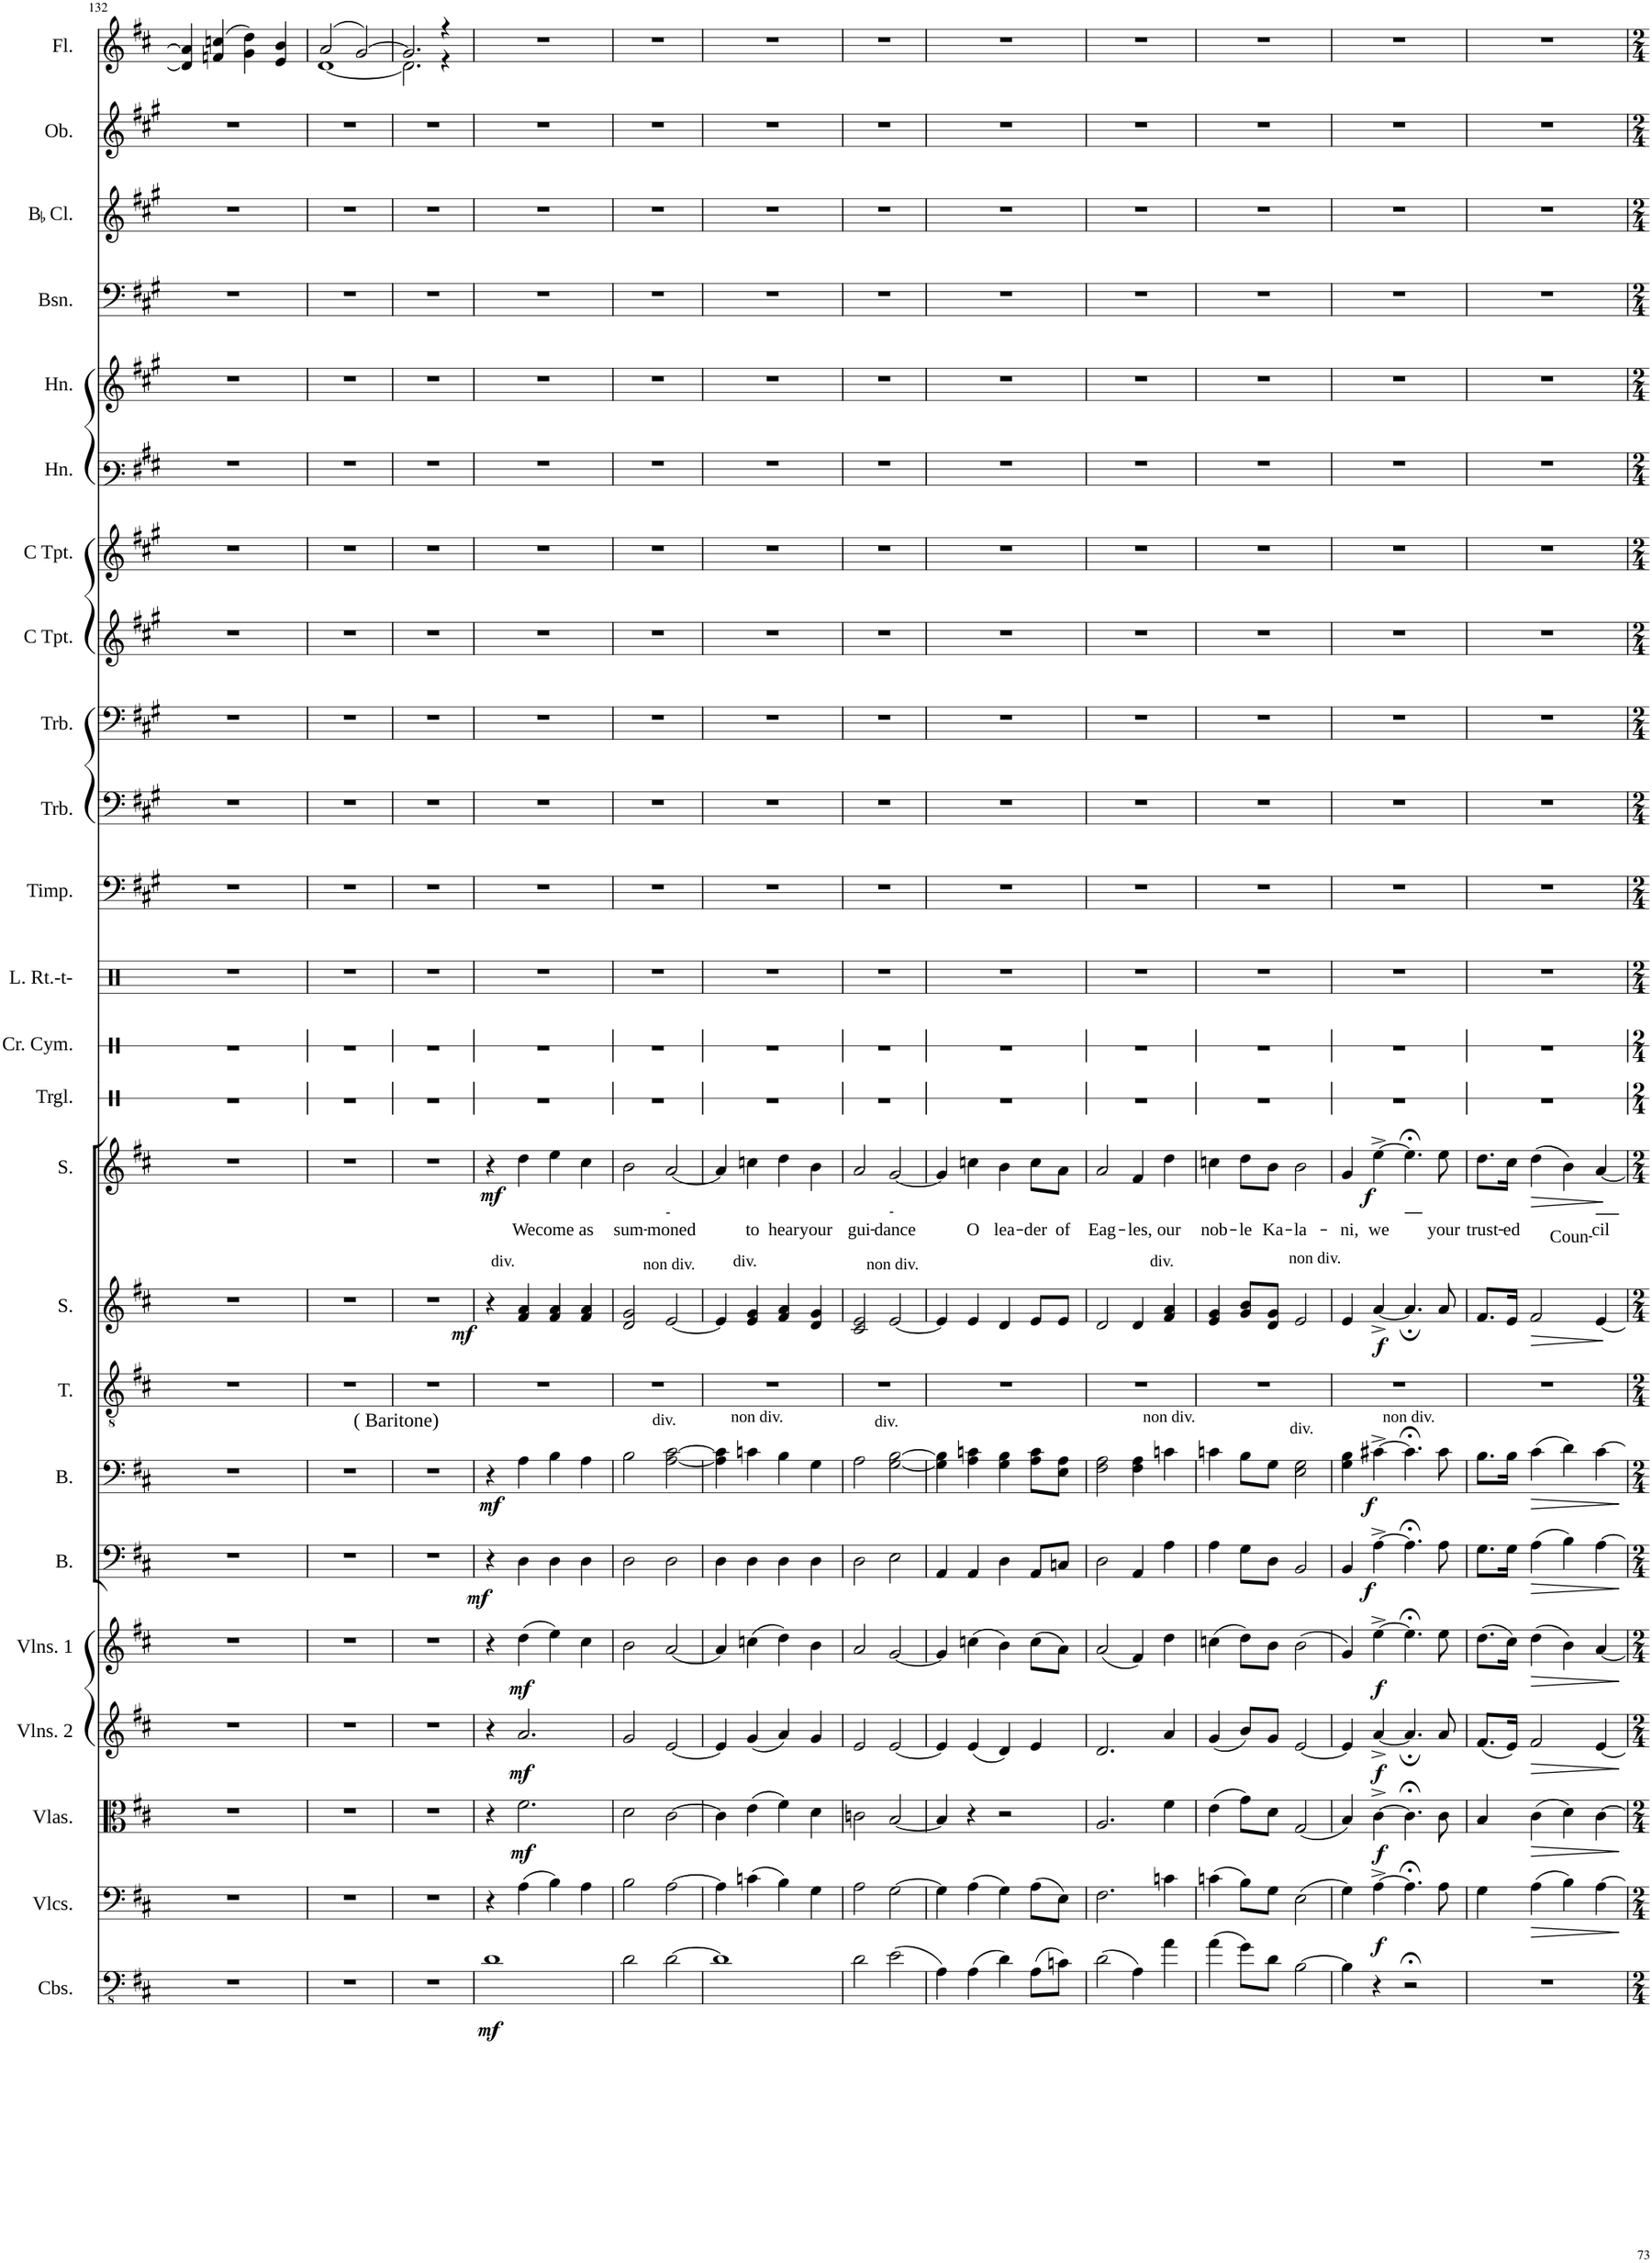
**kern	**dynam	**kern	**dynam	**kern	**dynam	**kern	**dynam	**kern	**dynam	**kern	**dynam	**kern	**dynam	**kern	**kern	**dynam	**kern	**text	**dynam	**kern	**kern	**kern	**kern	**kern	**kern	**kern	**kern	**kern	**kern	**kern	**kern	**kern	**kern
*part24	*part24	*part23	*part23	*part22	*part22	*part21	*part21	*part20	*part20	*part19	*part19	*part18	*part18	*part17	*part16	*part16	*part15	*part15	*part15	*part14	*part13	*part12	*part11	*part10	*part9	*part8	*part7	*part6	*part5	*part4	*part3	*part2	*part1
*staff24	*staff24	*staff23	*staff23	*staff22	*staff22	*staff21	*staff21	*staff20	*staff20	*staff19	*staff19	*staff18	*staff18	*staff17	*staff16	*staff16	*staff15	*staff15	*staff15	*staff14	*staff13	*staff12	*staff11	*staff10	*staff9	*staff8	*staff7	*staff6	*staff5	*staff4	*staff3	*staff2	*staff1
*I"Contrabasses	*	*I"Violoncellos	*	*I"Violas	*	*I"Violins 2	*	*I"Violins 1	*	*I"Bass	*	*I"Bass	*	*I"Tenor	*I"Soprano	*	*I"Soprano	*	*	*I"Triangle	*I"Crash Cymbal	*I"Low Roto-toms	*I"Timpani	*I"Trombone	*I"Trombone	*I"C Trumpet	*I"C Trumpet	*I"Horn	*I"Horn	*I"Bassoon	*I"BaccidentalFlat Clarinet	*I"Oboe	*I"Flute
*I'Cbs.	*	*I'Vlcs.	*	*I'Vlas.	*	*I'Vlns. 2	*	*I'Vlns. 1	*	*I'B.	*	*I'B.	*	*I'T.	*I'S.	*	*I'S.	*	*	*I'Trgl.	*I'Cr. Cym.	*I'L. Rt.-t-	*I'Timp.	*I'Trb.	*I'Trb.	*I'C Tpt.	*I'C Tpt.	*I'Hn.	*I'Hn.	*I'Bsn.	*I'BaccidentalFlat Cl.	*I'Ob.	*I'Fl.
!!LO:PB:g=z
*clefFv4	*	*clefF4	*	*clefC3	*	*clefG2	*	*clefG2	*	*clefF4	*	*clefF4	*	*clefGv2	*clefG2	*	*clefG2	*	*	*clefX	*clefX	*clefX	*clefF4	*clefF4	*clefF4	*clefG2	*clefG2	*clefF3	*clefG2	*clefF4	*clefG2	*clefG2	*clefG2
*	*	*	*	*	*	*	*	*	*	*	*	*	*	*	*	*	*	*	*	*	*	*	*	*	*	*	*	*ITrd4c7	*ITrd4c7	*	*ITrd1c2	*	*
*k[f#c#]	*	*k[f#c#]	*	*k[f#c#]	*	*k[f#c#]	*	*k[f#c#]	*	*k[f#c#]	*	*k[f#c#]	*	*k[f#c#]	*k[f#c#]	*	*k[f#c#]	*	*	*k[]	*k[]	*k[b-]	*k[f#c#g#]	*k[f#c#g#]	*k[f#c#g#]	*k[f#c#g#]	*k[f#c#g#]	*k[f#c#g#]	*k[f#c#g#]	*k[f#c#g#]	*k[f#c#g#]	*k[f#c#g#]	*k[f#c#]
*M4/4	*	*M4/4	*	*M4/4	*	*M4/4	*	*M4/4	*	*M4/4	*	*M4/4	*	*M4/4	*M4/4	*	*M4/4	*	*	*M4/4	*M4/4	*M4/4	*M4/4	*M4/4	*M4/4	*M4/4	*M4/4	*M4/4	*M4/4	*M4/4	*M4/4	*M4/4	*M4/4
=132	=132	=132	=132	=132	=132	=132	=132	=132	=132	=132	=132	=132	=132	=132	=132	=132	=132	=132	=132	=132	=132	=132	=132	=132	=132	=132	=132	=132	=132	=132	=132	=132	=132
1r	.	1r	.	1r	.	1r	.	1r	.	1r	.	1r	.	1r	1r	.	1r	.	.	1r	1r	1r	1r	1r	1r	1r	1r	1r	1r	1r	1r	1r	4d/] 4a/]
.	.	.	.	.	.	.	.	.	.	.	.	.	.	.	.	.	.	.	.	.	.	.	.	.	.	.	.	.	.	.	.	.	(4fn/ 4ccn/
.	.	.	.	.	.	.	.	.	.	.	.	.	.	.	.	.	.	.	.	.	.	.	.	.	.	.	.	.	.	.	.	.	4g\ 4dd\)
.	.	.	.	.	.	.	.	.	.	.	.	.	.	.	.	.	.	.	.	.	.	.	.	.	.	.	.	.	.	.	.	.	4e/ 4b/
=133	=133	=133	=133	=133	=133	=133	=133	=133	=133	=133	=133	=133	=133	=133	=133	=133	=133	=133	=133	=133	=133	=133	=133	=133	=133	=133	=133	=133	=133	=133	=133	=133	=133
*	*	*	*	*	*	*	*	*	*	*	*	*	*	*	*	*	*	*	*	*	*	*	*	*	*	*	*	*	*	*	*	*	*^
!	!	!	!	!	!	!	!	!	!	!	!	!LO:TX:a:t=( Baritone)	!	!	!	!	!	!	!	!	!	!	!	!	!	!	!	!	!	!	!	!	!	!
1r	.	1r	.	1r	.	1r	.	1r	.	1r	.	1r	.	1r	1r	.	1r	.	.	1r	1r	1r	1r	1r	1r	1r	1r	1r	1r	1r	1r	1r	(2a/	[1d
.	.	.	.	.	.	.	.	.	.	.	.	.	.	.	.	.	.	.	.	.	.	.	.	.	.	.	.	.	.	.	.	.	[2g/)	.
=134	=134	=134	=134	=134	=134	=134	=134	=134	=134	=134	=134	=134	=134	=134	=134	=134	=134	=134	=134	=134	=134	=134	=134	=134	=134	=134	=134	=134	=134	=134	=134	=134	=134	=134
1r	.	1r	.	1r	.	1r	.	1r	.	1r	.	1r	.	1r	1r	.	1r	.	.	1r	1r	1r	1r	1r	1r	1r	1r	1r	1r	1r	1r	1r	2.g/]	2.d\]
.	.	.	.	.	.	.	.	.	.	.	.	.	.	.	.	.	.	.	.	.	.	.	.	.	.	.	.	.	.	.	.	.	4r	4r
=135	=135	=135	=135	=135	=135	=135	=135	=135	=135	=135	=135	=135	=135	=135	=135	=135	=135	=135	=135	=135	=135	=135	=135	=135	=135	=135	=135	=135	=135	=135	=135	=135	=135	=135
!	!	!	!	!	!	!	!	!	!	!	!	!	!	!	!LO:TX:a:t=div.	!	!	!	!	!	!	!	!	!	!	!	!	!	!	!	!	!	!	!
!	!LO:DY:b	!	!	!	!	!	!	!	!	!	!	!	!	!	!	!	!	!	!	!	!	!	!	!	!	!	!	!	!	!	!	!	!	!
*	*	*	*	*	*	*	*	*	*	*	*	*	*	*	*	*	*	*	*	*	*	*	*	*	*	*	*	*	*	*	*	*	*v	*v
1D	mf	4r	.	4r	.	4r	.	4r	.	4r	.	4r	.	1r	4r	.	4r	.	.	1r	1r	1r	1r	1r	1r	1r	1r	1r	1r	1r	1r	1r	1r
!	!	!	!	!	!LO:DY:b	!	!LO:DY:b	!	!LO:DY:b	!	!LO:DY:b	!	!LO:DY:b	!	!	!LO:DY:b	!	!LO:LY:b	!LO:DY:b	!	!	!	!	!	!	!	!	!	!	!	!	!	!
.	.	(4A\	.	2.f#\	mf	2.a/	mf	(4dd\	mf	4D\	mf	4A\	mf	.	4f#/ 4a/	mf	4dd\	We	mf	.	.	.	.	.	.	.	.	.	.	.	.	.	.
!	!	!	!	!	!	!	!	!	!	!	!	!	!	!	!	!	!	!LO:LY:b	!	!	!	!	!	!	!	!	!	!	!	!	!	!	!
.	.	4B\)	.	.	.	.	.	4ee\)	.	4D\	.	4B\	.	.	4f#/ 4a/	.	4ee\	come	.	.	.	.	.	.	.	.	.	.	.	.	.	.	.
!	!	!	!	!	!	!	!	!	!	!	!	!	!	!	!	!	!	!LO:LY:b	!	!	!	!	!	!	!	!	!	!	!	!	!	!	!
.	.	4A\	.	.	.	.	.	4cc#\	.	4D\	.	4A\	.	.	4f#/ 4a/	.	4cc#\	as	.	.	.	.	.	.	.	.	.	.	.	.	.	.	.
=136	=136	=136	=136	=136	=136	=136	=136	=136	=136	=136	=136	=136	=136	=136	=136	=136	=136	=136	=136	=136	=136	=136	=136	=136	=136	=136	=136	=136	=136	=136	=136	=136	=136
!	!	!	!	!	!	!	!	!	!	!	!	!	!	!	!	!	!	!LO:LY:b	!	!	!	!	!	!	!	!	!	!	!	!	!	!	!
*	*	*	*	*	*	*	*	*	*	*	*	*	*	*^	*	*	*	*	*	*	*	*	*	*	*	*	*	*	*	*	*	*	*
2D\	.	2B\	.	2d\	.	2g/	.	2b\	.	2D\	.	2B\	.	1r	2ryy	2d/ 2g/	.	2b\	sum-	.	1r	1r	1r	1r	1r	1r	1r	1r	1r	1r	1r	1r	1r	1r
!	!	!	!	!	!	!	!	!	!	!	!	!	!	!	!	!LO:TX:a:t=non div.	!	!	!	!	!	!	!	!	!	!	!	!	!	!	!	!	!	!
!	!	!	!	!	!	!	!	!	!	!	!	!	!	!	!LO:TX:b:t=div.	!	!	!	!	!	!	!	!	!	!	!	!	!	!	!	!	!	!	!
!	!	!	!	!	!	!	!	!	!	!	!	!	!	!	!	!	!	!	!LO:LY:b	!	!	!	!	!	!	!	!	!	!	!	!	!	!	!
[2D\	.	[2A\	.	[2c#\	.	[2e/	.	[2a/	.	2D\	.	[2A\ [2c#\	.	.	2ryy	[2e/	.	[2a/	-moned	.	.	.	.	.	.	.	.	.	.	.	.	.	.	.
=137	=137	=137	=137	=137	=137	=137	=137	=137	=137	=137	=137	=137	=137	=137	=137	=137	=137	=137	=137	=137	=137	=137	=137	=137	=137	=137	=137	=137	=137	=137	=137	=137	=137	=137
1D]	.	4A\]	.	4c#\]	.	4e/]	.	4a/]	.	4D\	.	4A\] 4c#\]	.	1r	4ryy	4e/]	.	4a/]	.	.	1r	1r	1r	1r	1r	1r	1r	1r	1r	1r	1r	1r	1r	1r
!	!	!	!	!	!	!	!	!	!	!	!	!	!	!	!	!LO:TX:a:t=div.	!	!	!	!	!	!	!	!	!	!	!	!	!	!	!	!	!	!
!	!	!	!	!	!	!	!	!	!	!	!	!	!	!	!LO:TX:b:t=non div.	!	!	!	!	!	!	!	!	!	!	!	!	!	!	!	!	!	!	!
!	!	!	!	!	!	!	!	!	!	!	!	!	!	!	!	!	!	!	!LO:LY:b	!	!	!	!	!	!	!	!	!	!	!	!	!	!	!
.	.	(4cn\	.	(4e\	.	(4g/	.	(4ccn\	.	4D\	.	4cn\	.	.	2.ryy	4e/ 4g/	.	4ccn\	to	.	.	.	.	.	.	.	.	.	.	.	.	.	.	.
!	!	!	!	!	!	!	!	!	!	!	!	!	!	!	!	!	!	!	!LO:LY:b	!	!	!	!	!	!	!	!	!	!	!	!	!	!	!
.	.	4B\)	.	4f#\)	.	4a/)	.	4dd\)	.	4D\	.	4B\	.	.	.	4f#/ 4a/	.	4dd\	hear	.	.	.	.	.	.	.	.	.	.	.	.	.	.	.
!	!	!	!	!	!	!	!	!	!	!	!	!	!	!	!	!	!	!	!LO:LY:b	!	!	!	!	!	!	!	!	!	!	!	!	!	!	!
.	.	4G\	.	4d\	.	4g/	.	4b\	.	4D\	.	4G\	.	.	.	4d/ 4g/	.	4b\	your	.	.	.	.	.	.	.	.	.	.	.	.	.	.	.
=138	=138	=138	=138	=138	=138	=138	=138	=138	=138	=138	=138	=138	=138	=138	=138	=138	=138	=138	=138	=138	=138	=138	=138	=138	=138	=138	=138	=138	=138	=138	=138	=138	=138	=138
!	!	!	!	!	!	!	!	!	!	!	!	!	!	!	!	!	!	!	!LO:LY:b	!	!	!	!	!	!	!	!	!	!	!	!	!	!	!
2D\	.	2A\	.	2cn\	.	2e/	.	2a/	.	2D\	.	2A\	.	1r	2ryy	2c#/ 2e/	.	2a/	gui-	.	1r	1r	1r	1r	1r	1r	1r	1r	1r	1r	1r	1r	1r	1r
!	!	!	!	!	!	!	!	!	!	!	!	!	!	!	!	!LO:TX:a:t=non div.	!	!	!	!	!	!	!	!	!	!	!	!	!	!	!	!	!	!
!	!	!	!	!	!	!	!	!	!	!	!	!	!	!	!LO:TX:b:t=div.	!	!	!	!	!	!	!	!	!	!	!	!	!	!	!	!	!	!	!
!	!	!	!	!	!	!	!	!	!	!	!	!	!	!	!	!	!	!	!LO:LY:b	!	!	!	!	!	!	!	!	!	!	!	!	!	!	!
(2E\	.	[2G\	.	[2B/	.	[2e/	.	[2g/	.	2E\	.	[2G\ [2B\	.	.	2ryy	[2e/	.	[2g/	-dance	.	.	.	.	.	.	.	.	.	.	.	.	.	.	.
*	*	*	*	*	*	*	*	*	*	*	*	*	*	*v	*v	*	*	*	*	*	*	*	*	*	*	*	*	*	*	*	*	*	*	*
=139	=139	=139	=139	=139	=139	=139	=139	=139	=139	=139	=139	=139	=139	=139	=139	=139	=139	=139	=139	=139	=139	=139	=139	=139	=139	=139	=139	=139	=139	=139	=139	=139	=139
4AA\)	.	4G\]	.	4B/]	.	4e/]	.	4g/]	.	4AA/	.	4G\] 4B\]	.	1r	4e/]	.	4g/]	.	.	1r	1r	1r	1r	1r	1r	1r	1r	1r	1r	1r	1r	1r	1r
!	!	!	!	!	!	!	!	!	!	!	!	!	!	!	!	!	!	!LO:LY:b	!	!	!	!	!	!	!	!	!	!	!	!	!	!	!
(4AA\	.	(4A\	.	4r	.	(4e/	.	(4ccn\	.	4AA/	.	4A\ 4cn\	.	.	4e/	.	4ccn\	O	.	.	.	.	.	.	.	.	.	.	.	.	.	.	.
!	!	!	!	!	!	!	!	!	!	!	!	!	!	!	!	!	!	!LO:LY:b	!	!	!	!	!	!	!	!	!	!	!	!	!	!	!
4D\)	.	4G\)	.	2r	.	4d/)	.	4b\)	.	4D\	.	4G\ 4B\	.	.	4d/	.	4b\	lea-	.	.	.	.	.	.	.	.	.	.	.	.	.	.	.
!	!	!	!	!	!	!	!	!	!	!	!	!	!	!	!	!	!	!LO:LY:b	!	!	!	!	!	!	!	!	!	!	!	!	!	!	!
(8AA\L	.	(8A\L	.	.	.	4e/	.	(8cc\L	.	8AA/L	.	8A\ 8c\L	.	.	8e/L	.	8cc\L	-der	.	.	.	.	.	.	.	.	.	.	.	.	.	.	.
!	!	!	!	!	!	!	!	!	!	!	!	!	!	!	!	!	!	!LO:LY:b	!	!	!	!	!	!	!	!	!	!	!	!	!	!	!
8Cn\J)	.	8E\J)	.	.	.	.	.	8a\J)	.	8Cn/J	.	8E\ 8A\J	.	.	8e/J	.	8a\J	of	.	.	.	.	.	.	.	.	.	.	.	.	.	.	.
=140	=140	=140	=140	=140	=140	=140	=140	=140	=140	=140	=140	=140	=140	=140	=140	=140	=140	=140	=140	=140	=140	=140	=140	=140	=140	=140	=140	=140	=140	=140	=140	=140	=140
!	!	!	!	!	!	!	!	!	!	!	!	!	!	!	!	!	!	!LO:LY:b	!	!	!	!	!	!	!	!	!	!	!	!	!	!	!
*	*	*	*	*	*	*	*	*	*	*	*	*	*	*^	*	*	*	*	*	*	*	*	*	*	*	*	*	*	*	*	*	*	*
(2D\	.	2.F#\	.	2.A/	.	2.d/	.	(2a/	.	2D\	.	2F#\ 2A\	.	1r	2.ryy	2d/	.	2a/	Eag-	.	1r	1r	1r	1r	1r	1r	1r	1r	1r	1r	1r	1r	1r	1r
!	!	!	!	!	!	!	!	!	!	!	!	!	!	!	!	!	!	!	!LO:LY:b	!	!	!	!	!	!	!	!	!	!	!	!	!	!	!
4AA\)	.	.	.	.	.	.	.	4f#/)	.	4AA/	.	4F#\ 4A\	.	.	.	4d/	.	4f#/	-les,	.	.	.	.	.	.	.	.	.	.	.	.	.	.	.
!	!	!	!	!	!	!	!	!	!	!	!	!	!	!	!	!LO:TX:a:t=div.	!	!	!	!	!	!	!	!	!	!	!	!	!	!	!	!	!	!
!	!	!	!	!	!	!	!	!	!	!	!	!	!	!	!LO:TX:b:t=non div.	!	!	!	!	!	!	!	!	!	!	!	!	!	!	!	!	!	!	!
!	!	!	!	!	!	!	!	!	!	!	!	!	!	!	!	!	!	!	!LO:LY:b	!	!	!	!	!	!	!	!	!	!	!	!	!	!	!
4A\	.	4cn\	.	4f#\	.	4a/	.	4dd\	.	4A\	.	4cn\	.	.	4ryy	4f#/ 4a/	.	4dd\	our	.	.	.	.	.	.	.	.	.	.	.	.	.	.	.
=141	=141	=141	=141	=141	=141	=141	=141	=141	=141	=141	=141	=141	=141	=141	=141	=141	=141	=141	=141	=141	=141	=141	=141	=141	=141	=141	=141	=141	=141	=141	=141	=141	=141	=141
!	!	!	!	!	!	!	!	!	!	!	!	!	!	!	!	!	!	!	!LO:LY:b	!	!	!	!	!	!	!	!	!	!	!	!	!	!	!
(4A\	.	(4cn\	.	(4e\	.	(4g/	.	(4ccn\	.	4A\	.	4cn\	.	1r	2ryy	4e/ 4g/	.	4ccn\	nob-	.	1r	1r	1r	1r	1r	1r	1r	1r	1r	1r	1r	1r	1r	1r
!	!	!	!	!	!	!	!	!	!	!	!	!	!	!	!	!	!	!	!LO:LY:b	!	!	!	!	!	!	!	!	!	!	!	!	!	!	!
8G\L)	.	8B\L)	.	8g\L)	.	8b/L)	.	8dd\L)	.	8G\L	.	8B\L	.	.	.	8g/ 8b/L	.	8dd\L	-le	.	.	.	.	.	.	.	.	.	.	.	.	.	.	.
!	!	!	!	!	!	!	!	!	!	!	!	!	!	!	!	!	!	!	!LO:LY:b	!	!	!	!	!	!	!	!	!	!	!	!	!	!	!
8D\J	.	8G\J	.	8d\J	.	8g/J	.	8b\J	.	8D\J	.	8G\J	.	.	.	8d/ 8g/J	.	8b\J	Ka-	.	.	.	.	.	.	.	.	.	.	.	.	.	.	.
!	!	!	!	!	!	!	!	!	!	!	!	!	!	!	!	!LO:TX:a:t=non div.	!	!	!	!	!	!	!	!	!	!	!	!	!	!	!	!	!	!
!	!	!	!	!	!	!	!	!	!	!	!	!	!	!	!LO:TX:b:t=div.	!	!	!	!	!	!	!	!	!	!	!	!	!	!	!	!	!	!	!
!	!	!	!	!	!	!	!	!	!	!	!	!	!	!	!	!	!	!	!LO:LY:b	!	!	!	!	!	!	!	!	!	!	!	!	!	!	!
[2BB\	.	(2E\	.	(2G/	.	[2e/	.	(2b\	.	2BB/	.	2E\ 2G\	.	.	2ryy	2e/	.	2b\	-la-	.	.	.	.	.	.	.	.	.	.	.	.	.	.	.
=142	=142	=142	=142	=142	=142	=142	=142	=142	=142	=142	=142	=142	=142	=142	=142	=142	=142	=142	=142	=142	=142	=142	=142	=142	=142	=142	=142	=142	=142	=142	=142	=142	=142	=142
!	!	!	!	!	!	!	!	!	!	!	!	!	!	!	!	!	!	!	!LO:LY:b	!	!	!	!	!	!	!	!	!	!	!	!	!	!	!
4BB\]	.	4G\)	.	4B/)	.	4e/]	.	4g/)	.	4BB/	.	4G\ 4B\	.	1r	4ryy	4e/	.	4g/	-ni,	.	1r	1r	1r	1r	1r	1r	1r	1r	1r	1r	1r	1r	1r	1r
!	!	!	!	!	!	!	!	!	!	!	!	!	!	!	!LO:TX:b:t=non div.	!	!	!	!	!	!	!	!	!	!	!	!	!	!	!	!	!	!	!
!	!	!	!LO:DY:b	!	!LO:DY:b	!	!LO:DY:b	!	!LO:DY:b	!	!LO:DY:b	!	!LO:DY:b	!	!	!	!LO:DY:b	!	!LO:LY:b	!LO:DY:b	!	!	!	!	!	!	!	!	!	!	!	!	!	!
4r	.	[4A^\	f	[4c#^\	f	[4a^/	f	[4ee^\	f	[4A^\	f	[4c#X^\	f	.	2.ryy	[4a^/	f	[4ee^\	we	f	.	.	.	.	.	.	.	.	.	.	.	.	.	.
2r;<	.	4.A;<\]	.	4.c#;<\]	.	4.a;/]	.	4.ee;<\]	.	4.A;<\]	.	4.c#;<\]	.	.	.	4.a;/]	.	4.ee;<\]	.	.	.	.	.	.	.	.	.	.	.	.	.	.	.	.
!	!	!	!	!	!	!	!	!	!	!	!	!	!	!	!	!	!	!	!LO:LY:b	!	!	!	!	!	!	!	!	!	!	!	!	!	!	!
.	.	8A\	.	8c#\	.	8a/	.	8ee\	.	8A\	.	8c#\	.	.	.	8a/	.	8ee\	your	.	.	.	.	.	.	.	.	.	.	.	.	.	.	.
=143	=143	=143	=143	=143	=143	=143	=143	=143	=143	=143	=143	=143	=143	=143	=143	=143	=143	=143	=143	=143	=143	=143	=143	=143	=143	=143	=143	=143	=143	=143	=143	=143	=143	=143
!	!	!	!	!	!	!	!	!	!	!	!	!	!	!	!	!	!	!	!LO:LY:b	!	!	!	!	!	!	!	!	!	!	!	!	!	!	!
*	*	*	*	*	*	*	*	*	*	*	*	*	*	*v	*v	*	*	*	*	*	*	*	*	*	*	*	*	*	*	*	*	*	*	*
1r	.	4G\	.	4B/	.	(8.f#/L	.	(8.dd\L	.	8.G\L	.	8.B\L	.	1r	8.f#/L	.	8.dd\L	trust-	.	1r	1r	1r	1r	1r	1r	1r	1r	1r	1r	1r	1r	1r	1r
!	!	!	!	!	!	!	!	!	!	!	!	!	!	!	!	!	!	!LO:LY:b	!	!	!	!	!	!	!	!	!	!	!	!	!	!	!
.	.	.	.	.	.	16e/Jk)	.	16cc#\Jk)	.	16G\Jk	.	16B\Jk	.	.	16e/Jk	.	16cc#\Jk	-ed	.	.	.	.	.	.	.	.	.	.	.	.	.	.	.
!	!	!	!LO:HP:b	!	!LO:HP:b	!	!LO:HP:b	!	!LO:HP:b	!	!LO:HP:b	!	!LO:HP:b	!	!	!LO:HP:b	!	!LO:LY:b	!LO:HP:b	!	!	!	!	!	!	!	!	!	!	!	!	!	!
.	.	(4A\	>	(4c#\	>	2f#/	>	(4dd\	>	(4A\	>	(4c#\	>	.	2f#/	>	(4dd\	Coun-	>	.	.	.	.	.	.	.	.	.	.	.	.	.	.
.	.	4B\)	.	4d\)	.	.	.	4b\)	.	4B\)	.	4d\)	.	.	.	.	4b\)	.	.	.	.	.	.	.	.	.	.	.	.	.	.	.	.
!	!	!	!	!	!	!	!	!	!	!	!	!	!	!	!	!	!	!LO:LY:b	!	!	!	!	!	!	!	!	!	!	!	!	!	!	!
.	.	[4A\	.	[4c#\	.	[4e/	.	[4a/	.	[4A\	.	[4c#\	.	.	[4e/	.	[4a/	cil	.	.	.	.	.	.	.	.	.	.	.	.	.	.	.
.	.	.	]	.	]	.	]	.	]	.	]	.	]	.	.	]	.	.	]	.	.	.	.	.	.	.	.	.	.	.	.	.	.
=	=	=	=	=	=	=	=	=	=	=	=	=	=	=	=	=	=	=	=	=	=	=	=	=	=	=	=	=	=	=	=	=	=
*-	*-	*-	*-	*-	*-	*-	*-	*-	*-	*-	*-	*-	*-	*-	*-	*-	*-	*-	*-	*-	*-	*-	*-	*-	*-	*-	*-	*-	*-	*-	*-	*-	*-
